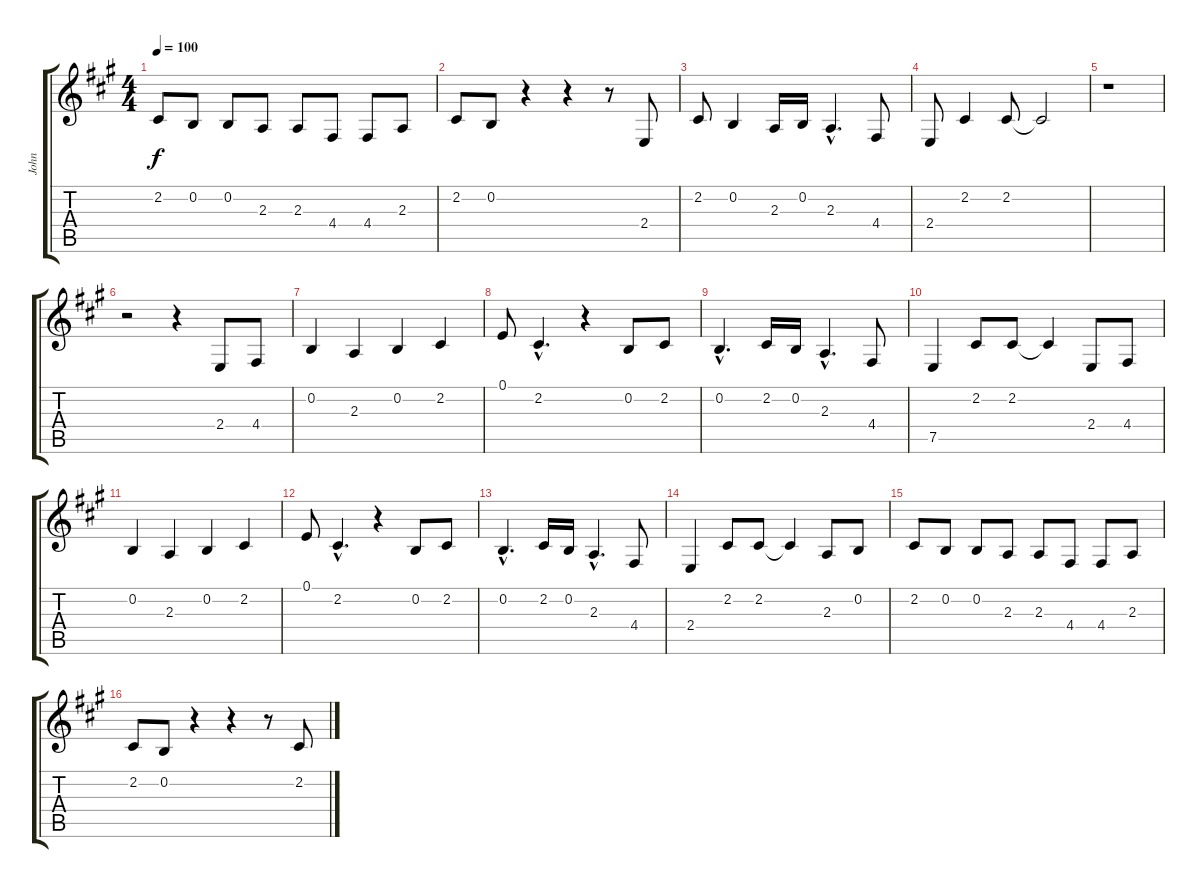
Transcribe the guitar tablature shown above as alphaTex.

\track ("John" "John") {instrument altosax}
\staff {score tabs}
\tuning (E4 B3 G3 D3 A2 E2) {hide}
\ts (4 4)
\tempo 100
\clef g2
\ks a
2.2.8{dy f} 0.2.8 0.2.8 2.3.8 2.3.8 4.4.8 4.4.8 2.3.8 |
2.2.8 0.2.8 r.4 r.4 r.8 2.4.8 |
2.2.8 0.2.4 2.3.16 0.2.16 2.3{hac}.4{d} 4.4.8 |
2.4.8 2.2.4 2.2.8 2.2{t}.2 |
r.1 |
r.2 r.4 2.4.8 4.4.8 |
0.2.4 2.3.4 0.2.4 2.2.4 |
0.1.8 2.2{hac}.4{d} r.4 0.2.8 2.2.8 |
0.2{hac}.4{d} 2.2.16 0.2.16 2.3{hac}.4{d} 4.4.8 |
7.5.4 2.2.8 2.2.8 2.2{t}.4 2.4.8 4.4.8 |
0.2.4 2.3.4 0.2.4 2.2.4 |
0.1.8 2.2{hac}.4{d} r.4 0.2.8 2.2.8 |
0.2{hac}.4{d} 2.2.16 0.2.16 2.3{hac}.4{d} 4.4.8 |
2.4.4 2.2.8 2.2.8 2.2{t}.4 2.3.8 0.2.8 |
2.2.8 0.2.8 0.2.8 2.3.8 2.3.8 4.4.8 4.4.8 2.3.8 |
2.2.8 0.2.8 r.4 r.4 r.8 2.2.8
